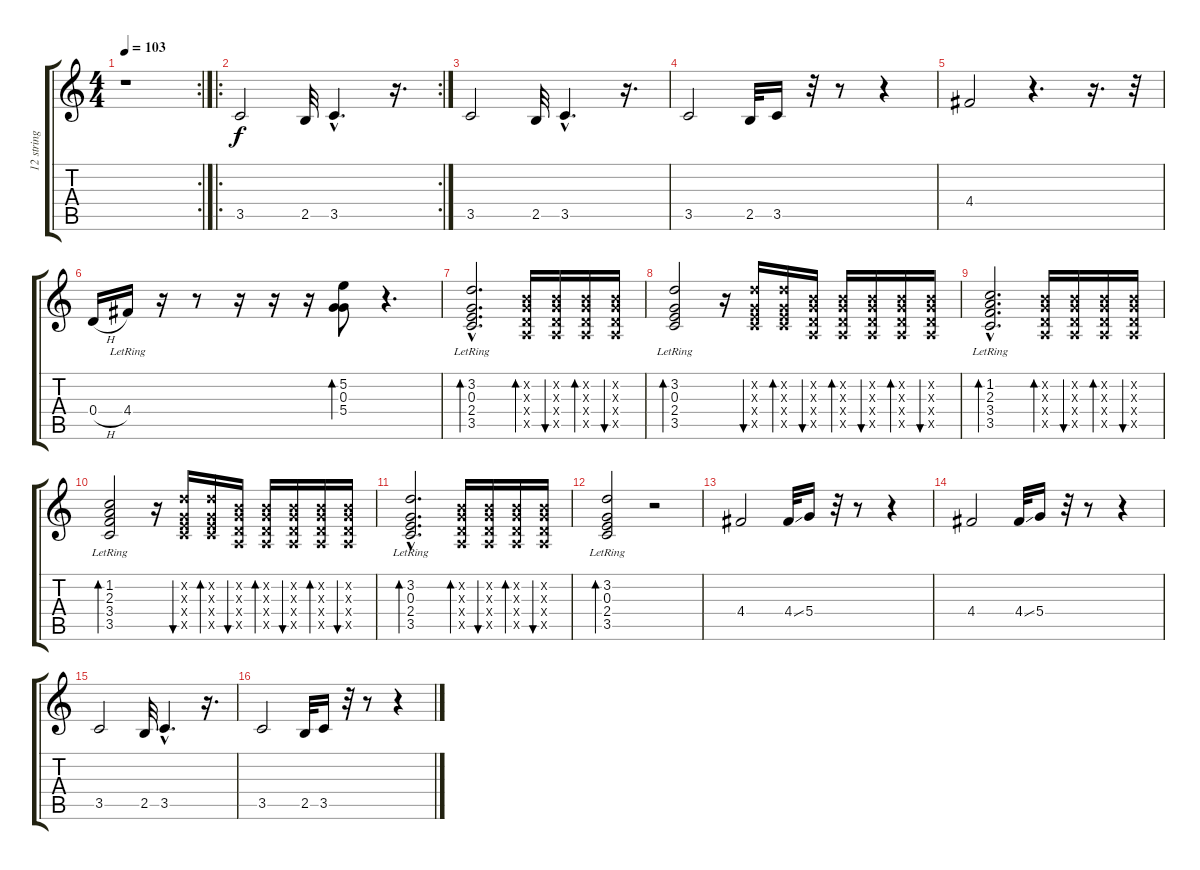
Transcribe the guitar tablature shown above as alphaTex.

\track ("12 string guitar" "12 string ") {instrument acousticguitarsteel}
\staff {score tabs}
\tuning (E4 B3 G3 D3 A2 E2) {hide}
\rc 2
\ts (4 4)
\tempo 103
\clef g2
\ks c
r.1{dy f instrument acousticguitarsteel} |
\ro
\rc 2
3.5.2 2.5.32 3.5{hac}.4{d} r.16{d} |
3.5.2 2.5.32 3.5{hac}.4{d} r.16{d} |
3.5.2 2.5.32 3.5.16 r.32 r.8 r.4 |
4.4.2 r.4{d} r.16{d} r.32 |
0.4{h}.16 4.4{lr}.16 r.16 r.8 r.16 r.16 r.16 (5.2 0.3 5.4).8{bd 480} r.4{d} |
(3.2{hac lr} 0.3{hac} 2.4{hac} 3.5{hac}).2{d bd 120} (0.2{x} 0.3{x} 0.4{x} 0.5{x}).16{bd 120} (0.2{x} 0.3{x} 0.4{x} 0.5{x}).16{bu 120} (0.2{x} 0.3{x} 0.4{x} 0.5{x}).16{bd 120} (0.2{x} 0.3{x} 0.4{x} 0.5{x}).16{bu 120} |
(3.2{lr} 0.3 2.4 3.5).2{bd 120} r.16 (3.2{x} 0.3{x} 2.4{x} 3.5{x}).16{bu 120} (3.2{x} 0.3{x} 2.4{x} 3.5{x}).16{bd 120} (0.2{x} 0.3{x} 0.4{x} 0.5{x}).16{bu 120} (0.2{x} 0.3{x} 0.4{x} 0.5{x}).16{bd 120} (0.2{x} 0.3{x} 0.4{x} 0.5{x}).16{bu 120} (0.2{x} 0.3{x} 0.4{x} 0.5{x}).16{bd 120} (0.2{x} 0.3{x} 0.4{x} 0.5{x}).16{bu 120} |
(1.2{hac lr} 2.3{hac} 3.4{hac} 3.5{hac}).2{d bd 120} (0.2{x} 0.3{x} 0.4{x} 0.5{x}).16{bd 120} (0.2{x} 0.3{x} 0.4{x} 0.5{x}).16{bu 120} (0.2{x} 0.3{x} 0.4{x} 0.5{x}).16{bd 120} (0.2{x} 0.3{x} 0.4{x} 0.5{x}).16{bu 120} |
(1.2{lr} 2.3 3.4 3.5).2{bd 120} r.16 (3.2{x} 0.3{x} 2.4{x} 3.5{x}).16{bu 120} (3.2{x} 0.3{x} 2.4{x} 3.5{x}).16{bd 120} (0.2{x} 0.3{x} 0.4{x} 0.5{x}).16{bu 120} (0.2{x} 0.3{x} 0.4{x} 0.5{x}).16{bd 120} (0.2{x} 0.3{x} 0.4{x} 0.5{x}).16{bu 120} (0.2{x} 0.3{x} 0.4{x} 0.5{x}).16{bd 120} (0.2{x} 0.3{x} 0.4{x} 0.5{x}).16{bu 120} |
(3.2{hac lr} 0.3{hac} 2.4{hac} 3.5{hac}).2{d bd 120} (0.2{x} 0.3{x} 0.4{x} 0.5{x}).16{bd 120} (0.2{x} 0.3{x} 0.4{x} 0.5{x}).16{bu 120} (0.2{x} 0.3{x} 0.4{x} 0.5{x}).16{bd 120} (0.2{x} 0.3{x} 0.4{x} 0.5{x}).16{bu 120} |
(3.2{lr} 0.3 2.4 3.5).2{bd 120} r.2 |
4.4.2 4.4{ss}.32 5.4.16 r.32 r.8 r.4 |
4.4.2 4.4{ss}.32 5.4.16 r.32 r.8 r.4 |
3.5.2 2.5.32 3.5{hac}.4{d} r.16{d} |
3.5.2 2.5.32 3.5.16 r.32 r.8 r.4
